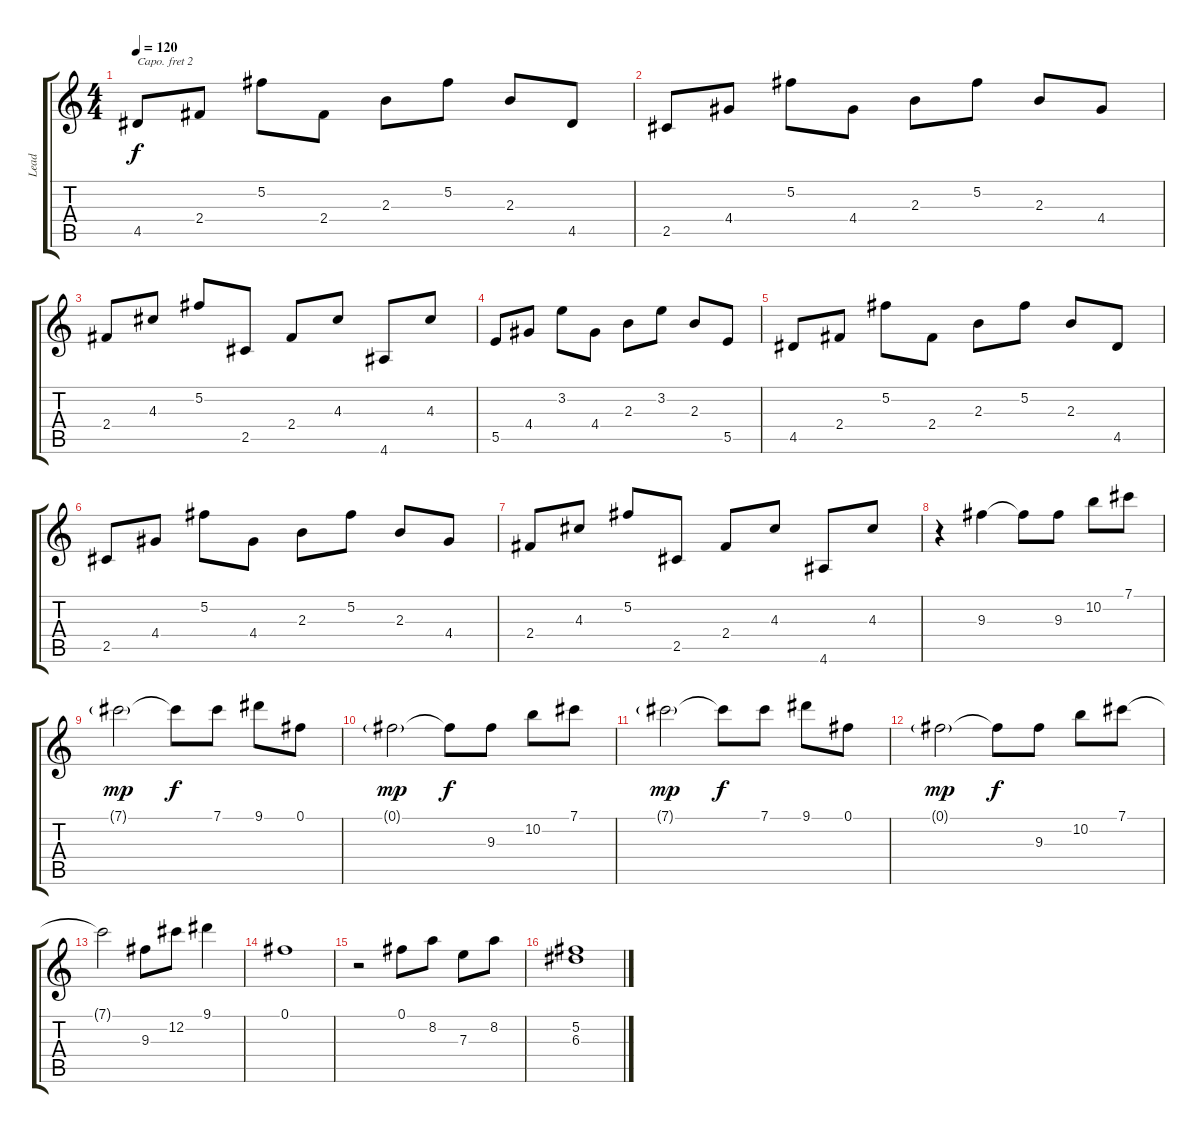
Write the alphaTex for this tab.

\track ("Lead" "Lead") {instrument acousticguitarsteel}
\staff {score tabs}
\capo 2
\tuning (E4 B3 G3 D3 A2 E2) {hide}
\ts (4 4)
\tempo 120
\clef g2
\ks c
4.5.8{dy f} 2.4.8 5.2.8 2.4.8 2.3.8 5.2.8 2.3.8 4.5.8 |
2.5.8 4.4.8 5.2.8 4.4.8 2.3.8 5.2.8 2.3.8 4.4.8 |
2.4.8 4.3.8 5.2.8 2.5.8 2.4.8 4.3.8 4.6.8 4.3.8 |
5.5.8 4.4.8 3.2.8 4.4.8 2.3.8 3.2.8 2.3.8 5.5.8 |
4.5.8 2.4.8 5.2.8 2.4.8 2.3.8 5.2.8 2.3.8 4.5.8 |
2.5.8 4.4.8 5.2.8 4.4.8 2.3.8 5.2.8 2.3.8 4.4.8 |
2.4.8 4.3.8 5.2.8 2.5.8 2.4.8 4.3.8 4.6.8 4.3.8 |
r.4 9.3.4 9.3{t}.8 9.3.8 10.2.8 7.1.8 |
7.1{g}.2{dy mp} 7.1{t}.8{dy f} 7.1.8 9.1.8 0.1.8 |
0.1{g}.2{dy mp} 0.1{t}.8{dy f} 9.3.8 10.2.8 7.1.8 |
7.1{g}.2{dy mp} 7.1{t}.8{dy f} 7.1.8 9.1.8 0.1.8 |
0.1{g}.2{dy mp} 0.1{t}.8{dy f} 9.3.8 10.2.8 7.1.8 |
7.1{t}.2 9.3.8 12.2.8 9.1.4 |
0.1.1 |
r.2 0.1.8 8.2.8 7.3.8 8.2.8 |
(5.2 6.3).1
